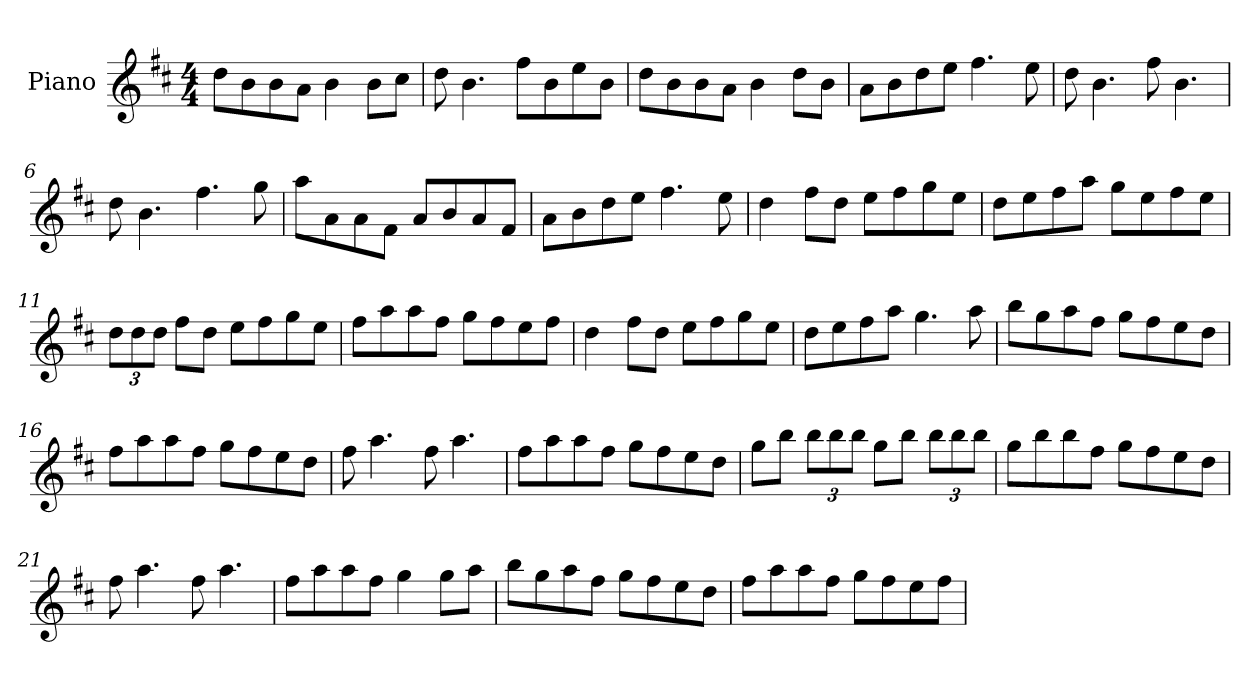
**kern
*part1
*staff1
*I"Piano
*I'Pno
*clefG2
*k[f#c#]
*D:
*M4/4
=1
8dd\L
8b\
8b\
8a\J
4b\
8b\L
8cc#\J
=2
8dd\
4.b\
8ff#\L
8b\
8ee\
8b\J
=3
8dd\L
8b\
8b\
8a\J
4b\
8dd\L
8b\J
=4
8a\L
8b\
8dd\
8ee\J
4.ff#\
8ee\
=5
8dd\
4.b\
8ff#\
4.b\
=6
8dd\
4.b\
4.ff#\
8gg\
=7
8aa\L
8a\
8a\
8f#\J
8a/L
8b/
8a/
8f#/J
=8
8a\L
8b\
8dd\
8ee\J
4.ff#\
8ee\
=9
4dd\
8ff#\L
8dd\J
8ee\L
8ff#\
8gg\
8ee\J
=10
8dd\L
8ee\
8ff#\
8aa\J
8gg\L
8ee\
8ff#\
8ee\J
=11
12dd\L
12dd\
12dd\J
8ff#\L
8dd\J
8ee\L
8ff#\
8gg\
8ee\J
=12
8ff#\L
8aa\
8aa\
8ff#\J
8gg\L
8ff#\
8ee\
8ff#\J
=13
4dd\
8ff#\L
8dd\J
8ee\L
8ff#\
8gg\
8ee\J
=14
8dd\L
8ee\
8ff#\
8aa\J
4.gg\
8aa\
=15
8bb\L
8gg\
8aa\
8ff#\J
8gg\L
8ff#\
8ee\
8dd\J
=16
8ff#\L
8aa\
8aa\
8ff#\J
8gg\L
8ff#\
8ee\
8dd\J
=17
8ff#\
4.aa\
8ff#\
4.aa\
=18
8ff#\L
8aa\
8aa\
8ff#\J
8gg\L
8ff#\
8ee\
8dd\J
=19
8gg\L
8bb\J
12bb\L
12bb\
12bb\J
8gg\L
8bb\J
12bb\L
12bb\
12bb\J
=20
8gg\L
8bb\
8bb\
8ff#\J
8gg\L
8ff#\
8ee\
8dd\J
=21
8ff#\
4.aa\
8ff#\
4.aa\
=22
8ff#\L
8aa\
8aa\
8ff#\J
4gg\
8gg\L
8aa\J
=23
8bb\L
8gg\
8aa\
8ff#\J
8gg\L
8ff#\
8ee\
8dd\J
=24
8ff#\L
8aa\
8aa\
8ff#\J
8gg\L
8ff#\
8ee\
8ff#\J
=
*-
